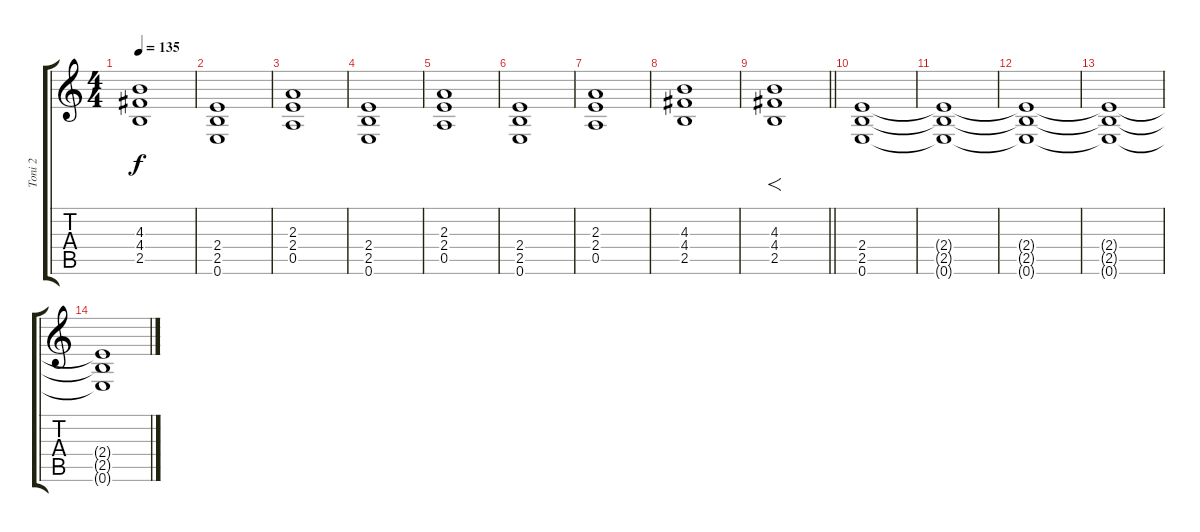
\track ("Toni 2" "Toni 2") {instrument distortionguitar}
\staff {score tabs}
\tuning (E4 B3 G3 D3 A2 E2) {hide}
\ts (4 4)
\tempo 135
\clef g2
\ks c
(4.3 4.4 2.5).1{dy f} |
(2.4 2.5 0.6).1{instrument distortionguitar} |
(2.3 2.4 0.5).1 |
(2.4 2.5 0.6).1{instrument distortionguitar} |
(2.3 2.4 0.5).1 |
(2.4 2.5 0.6).1 |
(2.3 2.4 0.5).1 |
(4.3 4.4 2.5).1 |
\barLineRight lightlight
(4.3 4.4 2.5).1{f} |
(2.4 2.5 0.6).1 |
(2.4{t} 2.5{t} 0.6{t}).1 |
(2.4{t} 2.5{t} 0.6{t}).1 |
(2.4{t} 2.5{t} 0.6{t}).1 |
(2.4{t} 2.5{t} 0.6{t}).1
